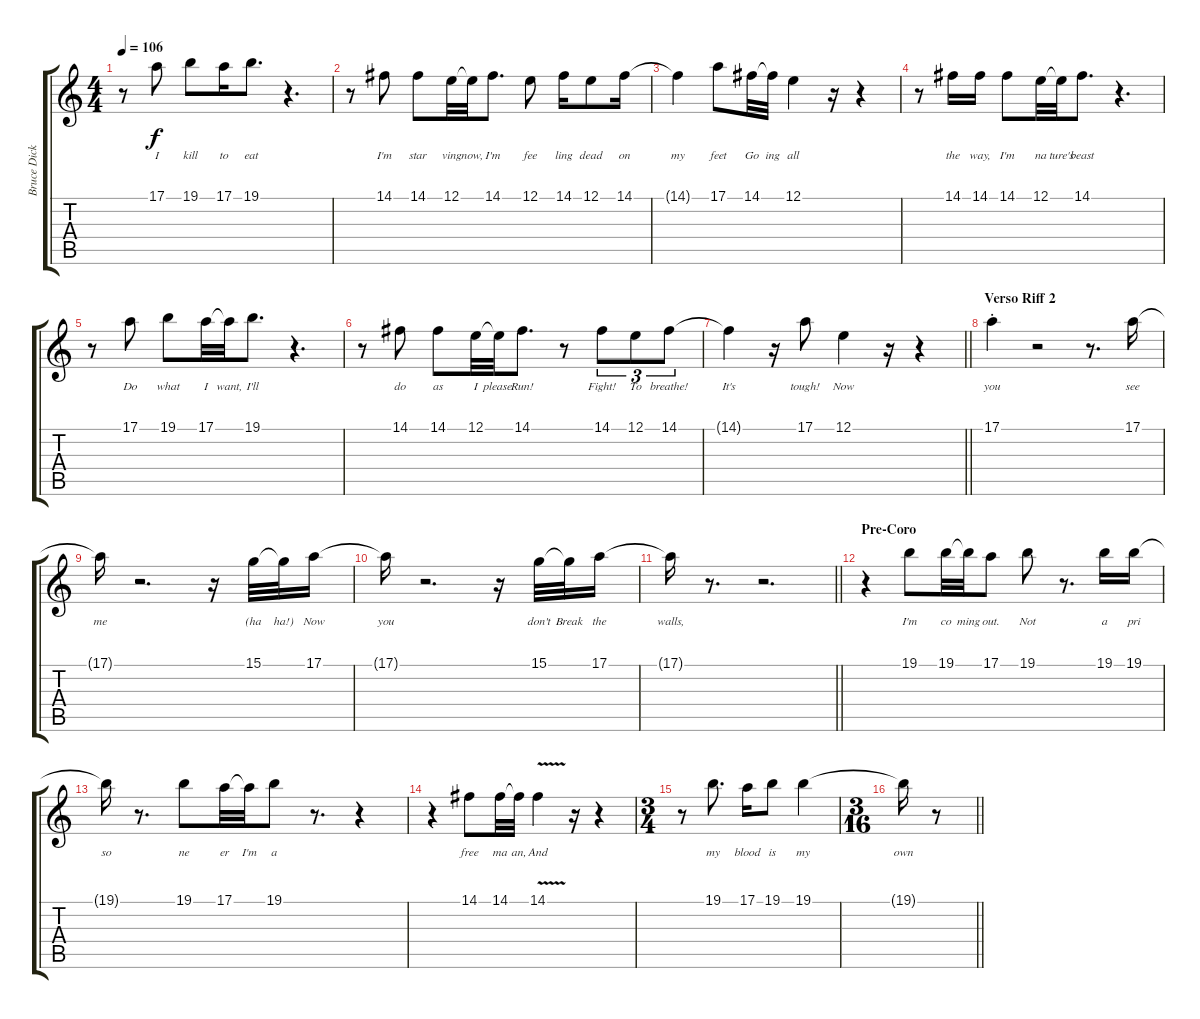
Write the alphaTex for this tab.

\track ("Bruce Dickinson" "Bruce Dick") {instrument lead2sawtooth}
\staff {score tabs}
\tuning (E4 B3 G3 D3 A2 E2) {hide}
\ts (4 4)
\tempo 106
\clef g2
\ks c
r.8{dy f} 17.1.8{lyrics (0 "I") lyrics (1 "") lyrics (2 "") lyrics (3 "") lyrics (4 "")} 19.1.8{lyrics (0 "kill") lyrics (1 "") lyrics (2 "") lyrics (3 "") lyrics (4 "")} 17.1.16{lyrics (0 "to") lyrics (1 "") lyrics (2 "") lyrics (3 "") lyrics (4 "")} 19.1.8{d lyrics (0 "eat") lyrics (1 "") lyrics (2 "") lyrics (3 "") lyrics (4 "")} r.4{d} |
r.8 14.1.8{lyrics (0 "I'm") lyrics (1 "") lyrics (2 "") lyrics (3 "") lyrics (4 "")} 14.1.8{lyrics (0 "star") lyrics (1 "") lyrics (2 "") lyrics (3 "") lyrics (4 "")} 12.1.32{lyrics (0 "ving") lyrics (1 "") lyrics (2 "") lyrics (3 "") lyrics (4 "")} 12.1{t}.32{lyrics (0 "now,") lyrics (1 "") lyrics (2 "") lyrics (3 "") lyrics (4 "")} 14.1.8{d lyrics (0 "I'm") lyrics (1 "") lyrics (2 "") lyrics (3 "") lyrics (4 "")} 12.1.8{lyrics (0 "fee") lyrics (1 "") lyrics (2 "") lyrics (3 "") lyrics (4 "")} 14.1.16{lyrics (0 "ling") lyrics (1 "") lyrics (2 "") lyrics (3 "") lyrics (4 "")} 12.1.8{lyrics (0 "dead") lyrics (1 "") lyrics (2 "") lyrics (3 "") lyrics (4 "")} 14.1.16{lyrics (0 "on") lyrics (1 "") lyrics (2 "") lyrics (3 "") lyrics (4 "")} |
14.1{t}.4{lyrics (0 "my") lyrics (1 "") lyrics (2 "") lyrics (3 "") lyrics (4 "")} 17.1.8{lyrics (0 "feet") lyrics (1 "") lyrics (2 "") lyrics (3 "") lyrics (4 "")} 14.1.32{lyrics (0 "Go") lyrics (1 "") lyrics (2 "") lyrics (3 "") lyrics (4 "")} 14.1{t}.32{lyrics (0 "ing") lyrics (1 "") lyrics (2 "") lyrics (3 "") lyrics (4 "")} 12.1.4{lyrics (0 "all") lyrics (1 "") lyrics (2 "") lyrics (3 "") lyrics (4 "")} r.16 r.4 |
r.8 14.1.16{lyrics (0 "the") lyrics (1 "") lyrics (2 "") lyrics (3 "") lyrics (4 "")} 14.1.16{lyrics (0 "way,") lyrics (1 "") lyrics (2 "") lyrics (3 "") lyrics (4 "")} 14.1.8{lyrics (0 "I'm") lyrics (1 "") lyrics (2 "") lyrics (3 "") lyrics (4 "")} 12.1.32{lyrics (0 "na") lyrics (1 "") lyrics (2 "") lyrics (3 "") lyrics (4 "")} 12.1{t}.32{lyrics (0 "ture's") lyrics (1 "") lyrics (2 "") lyrics (3 "") lyrics (4 "")} 14.1.8{d lyrics (0 "beast") lyrics (1 "") lyrics (2 "") lyrics (3 "") lyrics (4 "")} r.4{d} |
r.8 17.1.8{lyrics (0 "Do") lyrics (1 "") lyrics (2 "") lyrics (3 "") lyrics (4 "")} 19.1.8{lyrics (0 "what") lyrics (1 "") lyrics (2 "") lyrics (3 "") lyrics (4 "")} 17.1.32{lyrics (0 "I") lyrics (1 "") lyrics (2 "") lyrics (3 "") lyrics (4 "")} 17.1{t}.32{lyrics (0 "want,") lyrics (1 "") lyrics (2 "") lyrics (3 "") lyrics (4 "")} 19.1.8{d lyrics (0 "I'll") lyrics (1 "") lyrics (2 "") lyrics (3 "") lyrics (4 "")} r.4{d} |
r.8 14.1.8{lyrics (0 "do") lyrics (1 "") lyrics (2 "") lyrics (3 "") lyrics (4 "")} 14.1.8{lyrics (0 "as") lyrics (1 "") lyrics (2 "") lyrics (3 "") lyrics (4 "")} 12.1.32{lyrics (0 "I") lyrics (1 "") lyrics (2 "") lyrics (3 "") lyrics (4 "")} 12.1{t}.32{lyrics (0 "please.") lyrics (1 "") lyrics (2 "") lyrics (3 "") lyrics (4 "")} 14.1.8{d lyrics (0 "Run!") lyrics (1 "") lyrics (2 "") lyrics (3 "") lyrics (4 "")} r.8 14.1.8{tu (3 2) lyrics (0 "Fight!") lyrics (1 "") lyrics (2 "") lyrics (3 "") lyrics (4 "")} 12.1.8{tu (3 2) lyrics (0 "To") lyrics (1 "") lyrics (2 "") lyrics (3 "") lyrics (4 "")} 14.1.8{tu (3 2) lyrics (0 "breathe!") lyrics (1 "") lyrics (2 "") lyrics (3 "") lyrics (4 "")} |
\barLineRight lightlight
14.1{t}.4{lyrics (0 "It's") lyrics (1 "") lyrics (2 "") lyrics (3 "") lyrics (4 "")} r.16 17.1.8{lyrics (0 "tough!") lyrics (1 "") lyrics (2 "") lyrics (3 "") lyrics (4 "")} 12.1.4{lyrics (0 "Now") lyrics (1 "") lyrics (2 "") lyrics (3 "") lyrics (4 "")} r.16 r.4 |
\section ("" "Verso Riff 2")
17.1{st}.4{lyrics (0 "you") lyrics (1 "") lyrics (2 "") lyrics (3 "") lyrics (4 "")} r.2 r.8{d} 17.1.16{lyrics (0 "see") lyrics (1 "") lyrics (2 "") lyrics (3 "") lyrics (4 "")} |
17.1{t}.16{lyrics (0 "me") lyrics (1 "") lyrics (2 "") lyrics (3 "") lyrics (4 "")} r.2{d} r.16 15.1.32{lyrics (0 "(ha") lyrics (1 "") lyrics (2 "") lyrics (3 "") lyrics (4 "")} 15.1{t}.32{lyrics (0 "ha!)") lyrics (1 "") lyrics (2 "") lyrics (3 "") lyrics (4 "")} 17.1.16{lyrics (0 "Now") lyrics (1 "") lyrics (2 "") lyrics (3 "") lyrics (4 "")} |
17.1{t}.16{lyrics (0 "you") lyrics (1 "") lyrics (2 "") lyrics (3 "") lyrics (4 "")} r.2{d} r.16 15.1.32{lyrics (0 "don't") lyrics (1 "") lyrics (2 "") lyrics (3 "") lyrics (4 "")} 15.1{t}.32{lyrics (0 "Break") lyrics (1 "") lyrics (2 "") lyrics (3 "") lyrics (4 "")} 17.1.16{lyrics (0 "the") lyrics (1 "") lyrics (2 "") lyrics (3 "") lyrics (4 "")} |
\barLineRight lightlight
17.1{t}.16{lyrics (0 "walls,") lyrics (1 "") lyrics (2 "") lyrics (3 "") lyrics (4 "")} r.8{d} r.2{d} |
\section ("" "Pre-Coro")
r.4 19.1.8{lyrics (0 "I'm") lyrics (1 "") lyrics (2 "") lyrics (3 "") lyrics (4 "")} 19.1.32{lyrics (0 "co") lyrics (1 "") lyrics (2 "") lyrics (3 "") lyrics (4 "")} 19.1{t}.32{lyrics (0 "ming") lyrics (1 "") lyrics (2 "") lyrics (3 "") lyrics (4 "")} 17.1.8{lyrics (0 "out.") lyrics (1 "") lyrics (2 "") lyrics (3 "") lyrics (4 "")} 19.1.8{lyrics (0 "Not") lyrics (1 "") lyrics (2 "") lyrics (3 "") lyrics (4 "")} r.8{d} 19.1.16{lyrics (0 "a") lyrics (1 "") lyrics (2 "") lyrics (3 "") lyrics (4 "")} 19.1.16{lyrics (0 "pri") lyrics (1 "") lyrics (2 "") lyrics (3 "") lyrics (4 "")} |
19.1{t}.16{lyrics (0 "so") lyrics (1 "") lyrics (2 "") lyrics (3 "") lyrics (4 "")} r.8{d} 19.1.8{lyrics (0 "ne") lyrics (1 "") lyrics (2 "") lyrics (3 "") lyrics (4 "")} 17.1.32{lyrics (0 "er") lyrics (1 "") lyrics (2 "") lyrics (3 "") lyrics (4 "")} 17.1{t}.32{lyrics (0 "I'm") lyrics (1 "") lyrics (2 "") lyrics (3 "") lyrics (4 "")} 19.1.8{lyrics (0 "a") lyrics (1 "") lyrics (2 "") lyrics (3 "") lyrics (4 "")} r.8{d} r.4 |
r.4 14.1.8{lyrics (0 "free") lyrics (1 "") lyrics (2 "") lyrics (3 "") lyrics (4 "")} 14.1.32{lyrics (0 "ma") lyrics (1 "") lyrics (2 "") lyrics (3 "") lyrics (4 "")} 14.1{t}.32{lyrics (0 "an,") lyrics (1 "") lyrics (2 "") lyrics (3 "") lyrics (4 "")} 14.1{v}.4{lyrics (0 "And") lyrics (1 "") lyrics (2 "") lyrics (3 "") lyrics (4 "")} r.16 r.4 |
\ts (3 4)
r.8 19.1.8{d lyrics (0 "my") lyrics (1 "") lyrics (2 "") lyrics (3 "") lyrics (4 "")} 17.1.16{lyrics (0 "blood") lyrics (1 "") lyrics (2 "") lyrics (3 "") lyrics (4 "")} 19.1.8{lyrics (0 "is") lyrics (1 "") lyrics (2 "") lyrics (3 "") lyrics (4 "")} 19.1.4{lyrics (0 "my") lyrics (1 "") lyrics (2 "") lyrics (3 "") lyrics (4 "")} |
\ts (3 16)
\barLineRight lightlight
19.1{t}.16{lyrics (0 "own") lyrics (1 "") lyrics (2 "") lyrics (3 "") lyrics (4 "")} r.8
